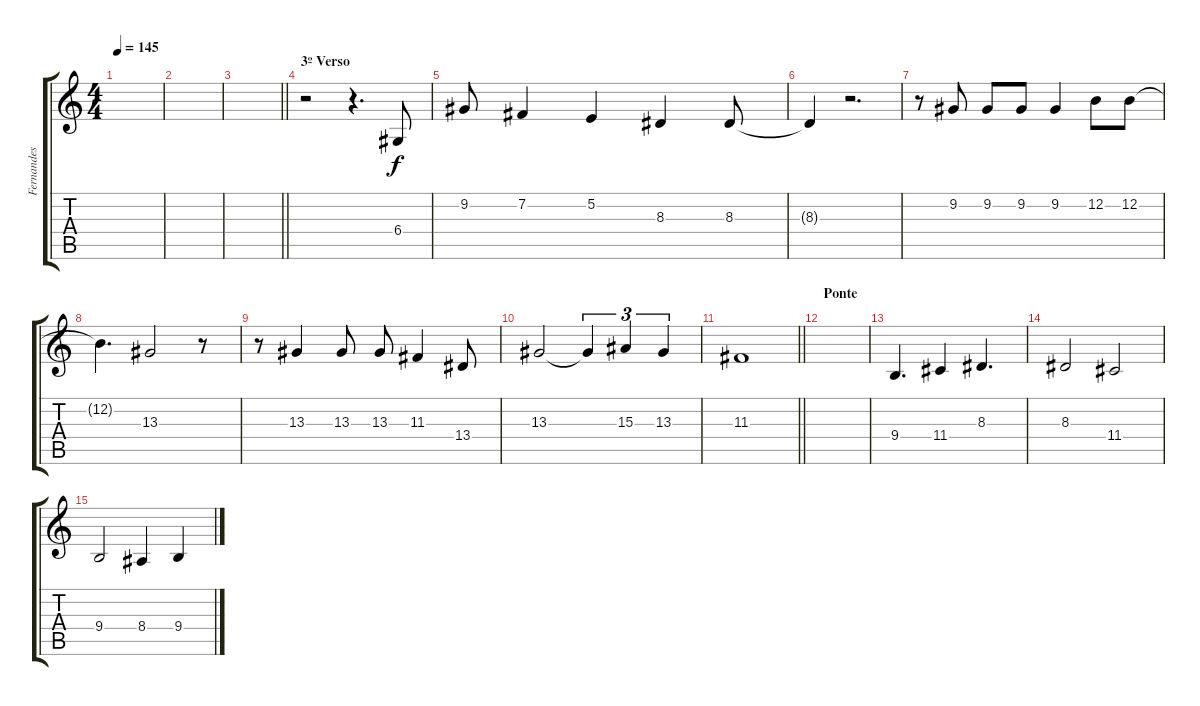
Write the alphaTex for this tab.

\track ("Fernandes" "Fernandes") {instrument trombone}
\staff {score tabs}
\tuning (E4 B3 G3 D3 A2 E2) {hide}
\ts (4 4)
\tempo 145
\clef g2
\ks c
|
|
\barLineRight lightlight
|
\section ("" "3º Verso")
r.2 r.4{d} 6.4.8 |
9.2.8 7.2.4 5.2.4 8.3.4 8.3.8 |
8.3{t}.4 r.2{d} |
r.8 9.2.8 9.2.8 9.2.8 9.2.4 12.2.8 12.2.8 |
12.2{t}.4{d} 13.3.2 r.8 |
r.8 13.3.4 13.3.8 13.3.8 11.3.4 13.4.8 |
13.3.2 13.3{t}.4{tu (3 2)} 15.3.4{tu (3 2)} 13.3.4{tu (3 2)} |
\barLineRight lightlight
11.3.1 |
\section ("" "Ponte")
|
9.4.4{d} 11.4.4 8.3.4{d} |
8.3.2 11.4.2 |
9.4.2 8.4.4 9.4.4
